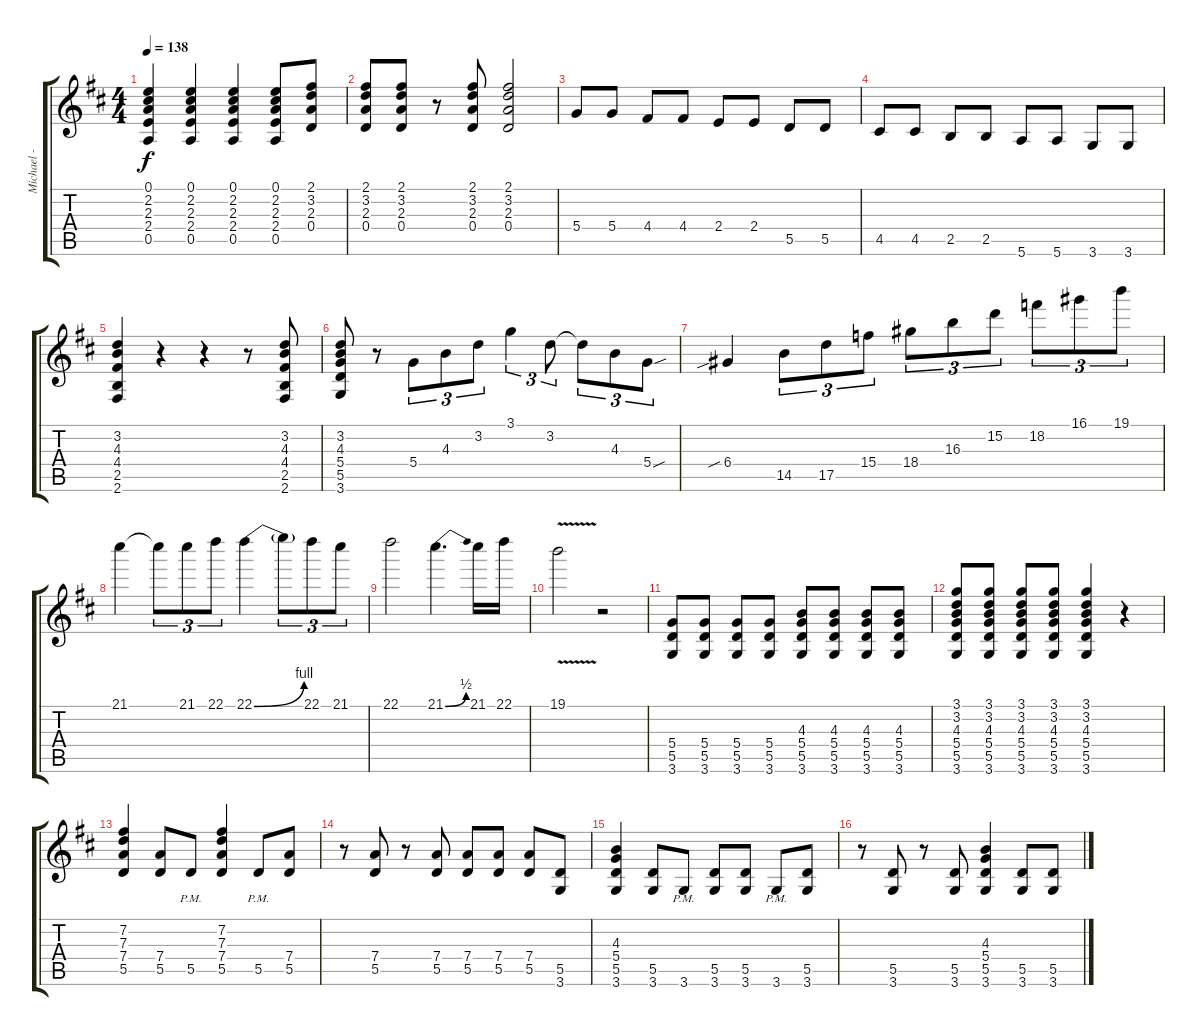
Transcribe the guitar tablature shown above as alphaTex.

\track ("Michael - 2" "Michael - ") {instrument overdrivenguitar}
\staff {score tabs}
\tuning (E4 B3 G3 D3 A2 E2) {hide}
\ts (4 4)
\tempo 138
\clef g2
\ks d
(0.1 2.2 2.3 2.4 0.5).4{dy f} (0.1 2.2 2.3 2.4 0.5).4 (0.1 2.2 2.3 2.4 0.5).4 (0.1 2.2 2.3 2.4 0.5).8 (2.1 3.2 2.3 0.4).8 |
(2.1 3.2 2.3 0.4).8 (2.1 3.2 2.3 0.4).8 r.8 (2.1 3.2 2.3 0.4).8 (2.1 3.2 2.3 0.4).2 |
5.4.8 5.4.8 4.4.8 4.4.8 2.4.8 2.4.8 5.5.8 5.5.8 |
4.5.8 4.5.8 2.5.8 2.5.8 5.6.8 5.6.8 3.6.8 3.6.8 |
(3.2 4.3 4.4 2.5 2.6).4 r.4 r.4 r.8 (3.2 4.3 4.4 2.5 2.6).8 |
(3.2 4.3 5.4 5.5 3.6).8 r.8 5.4.8{tu (3 2)} 4.3.8{tu (3 2)} 3.2.8{tu (3 2)} 3.1.4{tu (3 2)} 3.2.8{tu (3 2)} 3.2{t}.8{tu (3 2)} 4.3.8{tu (3 2)} 5.4{sou}.8{tu (3 2)} |
6.4{sib}.4 14.5.8{tu (3 2)} 17.5.8{tu (3 2)} 15.4.8{tu (3 2)} 18.4.8{tu (3 2)} 16.3.8{tu (3 2)} 15.2.8{tu (3 2)} 18.2.8{tu (3 2)} 16.1.8{tu (3 2)} 19.1.8{tu (3 2)} |
21.1.4 21.1{t}.8{tu (3 2)} 21.1.8{tu (3 2)} 22.1.8{tu (3 2)} 22.1{be (bend 0 0 60 4)}.4 22.1{t}.8{tu (3 2)} 22.1.8{tu (3 2)} 21.1.8{tu (3 2)} |
22.1.2 21.1{be (bend 0 0 60 2)}.4{d} 21.1.16 22.1.16 |
19.1{v}.2 r.2 |
(5.4 5.5 3.6).8 (5.4 5.5 3.6).8 (5.4 5.5 3.6).8 (5.4 5.5 3.6).8 (4.3 5.4 5.5 3.6).8 (4.3 5.4 5.5 3.6).8 (4.3 5.4 5.5 3.6).8 (4.3 5.4 5.5 3.6).8 |
(3.1 3.2 4.3 5.4 5.5 3.6).8 (3.1 3.2 4.3 5.4 5.5 3.6).8 (3.1 3.2 4.3 5.4 5.5 3.6).8 (3.1 3.2 4.3 5.4 5.5 3.6).8 (3.1 3.2 4.3 5.4 5.5 3.6).4 r.4 |
(7.2 7.3 7.4 5.5).4 (7.4 5.5).8 5.5{pm}.8 (7.2 7.3 7.4 5.5).4 5.5{pm}.8 (7.4 5.5).8 |
r.8 (7.4 5.5).8 r.8 (7.4 5.5).8 (7.4 5.5).8 (7.4 5.5).8 (7.4 5.5).8 (5.5 3.6).8 |
(4.3 5.4 5.5 3.6).4 (5.5 3.6).8 3.6{pm}.8 (5.5 3.6).8 (5.5 3.6).8 3.6{pm}.8 (5.5 3.6).8 |
r.8 (5.5 3.6).8 r.8 (5.5 3.6).8 (4.3 5.4 5.5 3.6).4 (5.5 3.6).8 (5.5 3.6).8
